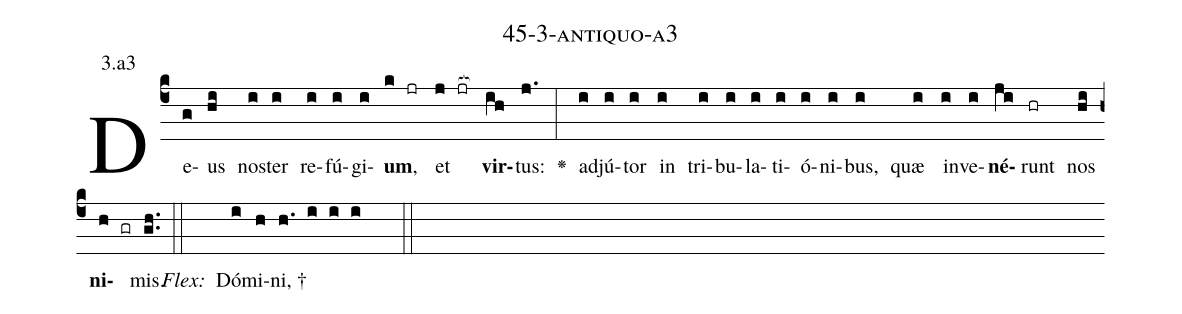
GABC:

name: 45-3-antiquo-a3;
annotation: 3.a3;
%%
(c4)De(g)us(hi) nos(i)ter(i) re(i)fú(i)gi(i)<b>um</b>,(k jr) et(j jr[ocb:1{]) <b>vir</b>(ih[ocb:0}])tus:(j.) <v>\greheightstar</v>(:) ad(i)jú(i)tor(i) in(i) tri(i)bu(i)la(i)ti(i)ó(i)ni(i)bus,(i) quæ(i) in(i)ve(i)<b>né</b>(ji)runt(hr) nos(hi) <b>ni</b>(h gr)mis.(gh..) (::)
<i>Flex:</i>()  Dó(i)mi(h)ni, †(h. i i i  ::)

%E(i) u(i) o(ji) u(hi) a(h) e.(gh..) (::)
